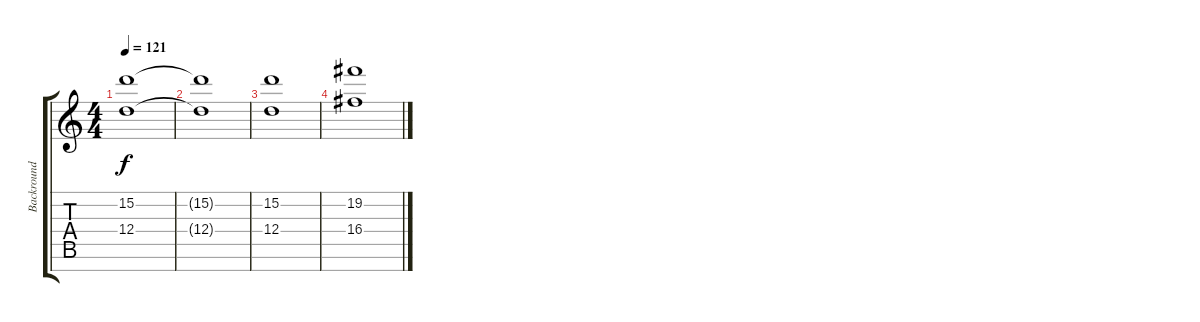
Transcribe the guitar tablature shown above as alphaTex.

\track ("Backround" "Backround") {instrument synthstrings1}
\staff {score tabs}
\tuning (E5 B4 G4 D4 A3 E3 B2) {hide}
\ts (4 4)
\tempo 121
\clef g2
\ks c
(15.2 12.4).1{dy f} |
(15.2{t} 12.4{t}).1 |
(15.2 12.4).1 |
(19.2 16.4).1
